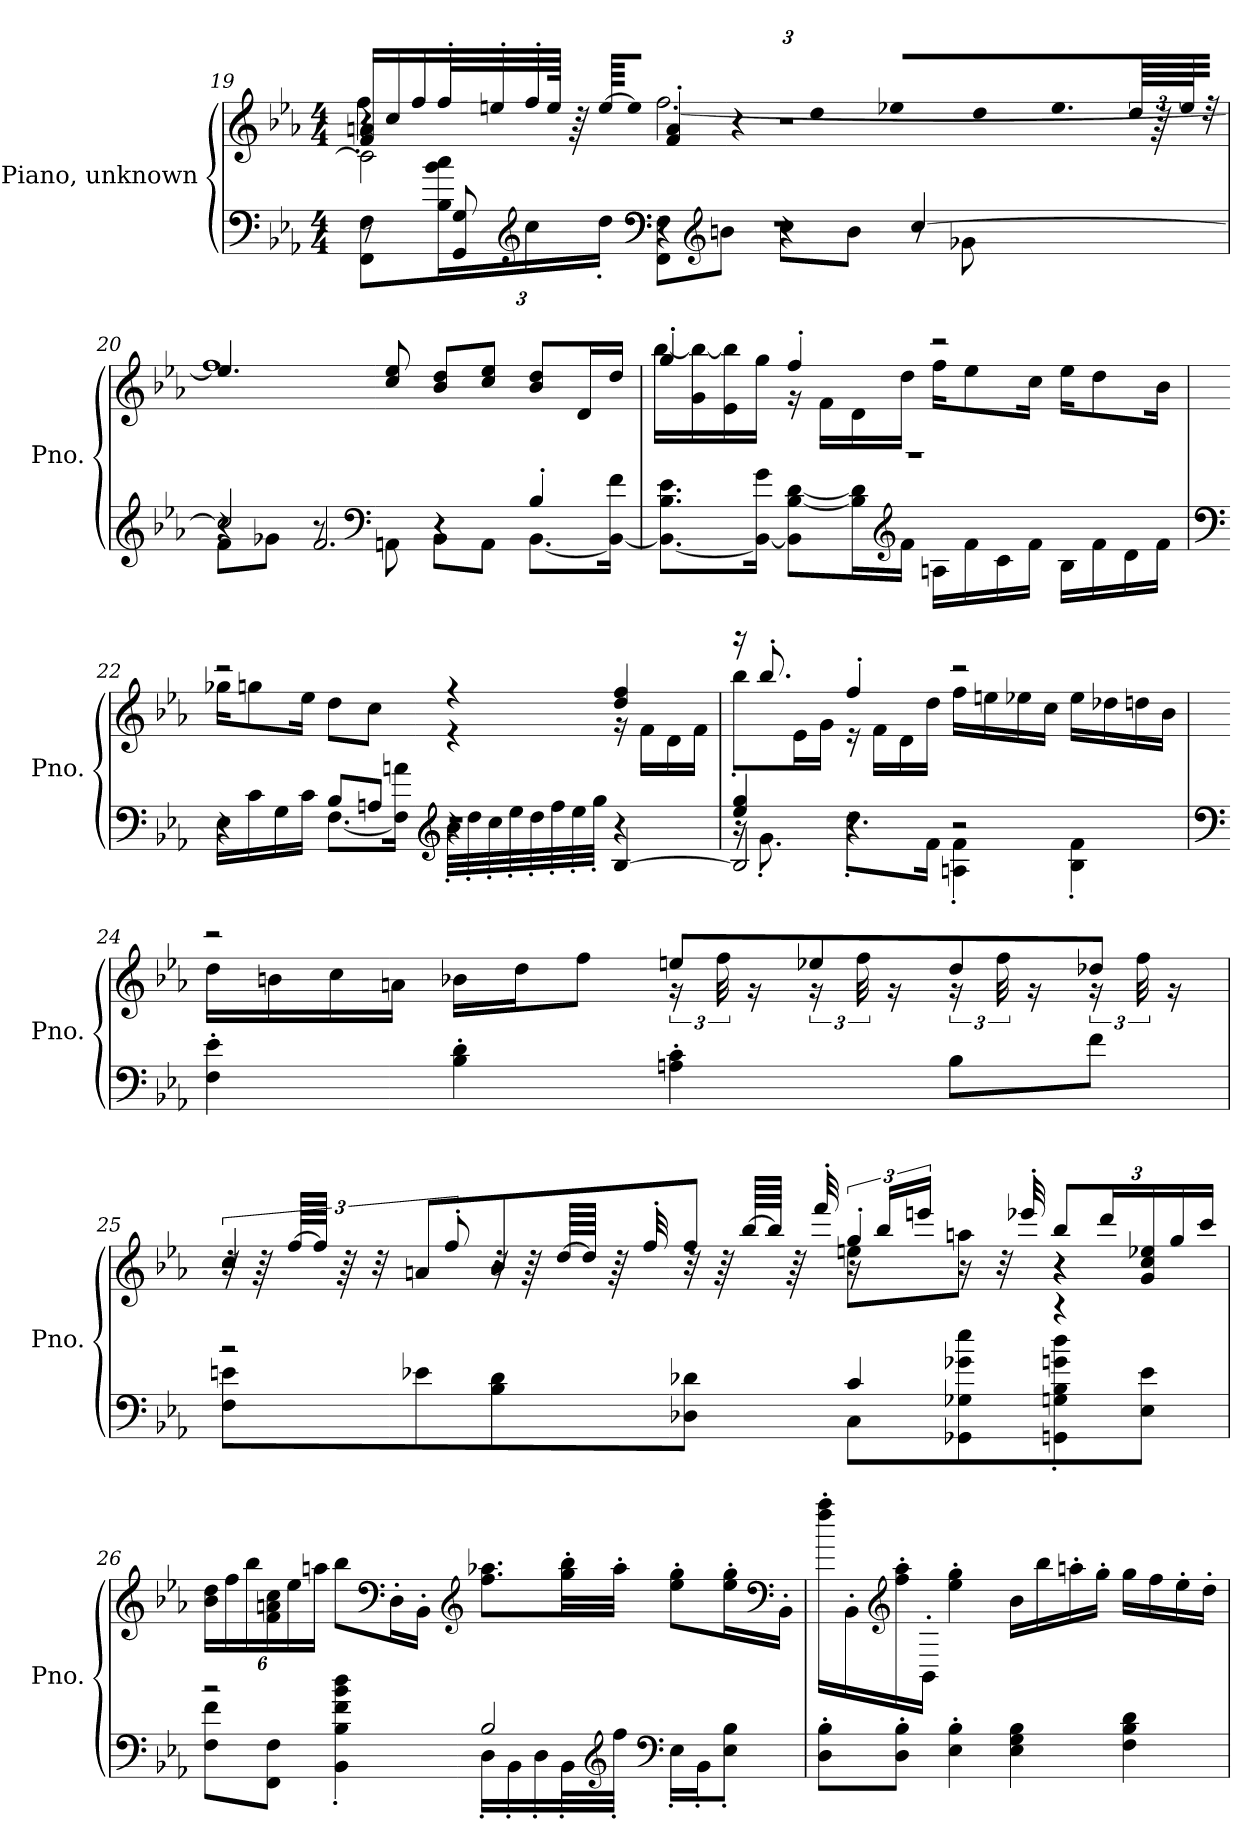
**kern	**kern
*part1	*part1
*staff2	*staff1
*I"Piano, unknown	*
*I'Pno.	*
!!LO:LB:g=z
*clefF4	*clefG2
*k[b-e-a-]	*k[b-e-a-]
*M4/4	*M4/4
=19	=19
*^	*
*	*^	*
*	*	*	*Xbrackettup
*	*	*	*^
*	*	*	*	*^
*	*	*	*	*	*^
1r	8FF\ 8F\L	8r	24f/ 24an/LL	4ff'\	4r	2c\]
.	.	.	24cc/	.	.	.
.	.	.	24ff/	.	.	.
*	*Xbrackettup	*	*	*	*	*
.	24B-\ 24b-\ 24cc\L	8GG/ 8G/	48ff'/L	.	.	.
.	.	.	48een'/	.	.	.
*clefG2	*	*	*	*	*	*
.	24cc\	.	48ff'/	.	.	.
*	*	*	*brackettup	*	*	*
.	.	.	96ee/JJJk	.	.	.
.	.	.	96r	.	.	.
.	24dd'\JJ	.	[96ee/KLLL	.	.	.
.	.	.	32ee/JJJ]	.	.	.
*clefF4	*	*	*	*	*	*
.	8FF\ 8F\L	4r	8r	[2.ff\	4f/' 4a/'	.
*clefG2	*	*	*	*	*	*
.	8bn\J	.	8dd/	.	.	.
.	8cc\L	4r	8ee-X/L	.	2r	2r
.	8b\J	.	8dd/	.	.	.
.	8r	[4cc/	8.ee-/	.	.	.
.	8g-X\	.	.	.	.	.
.	.	.	96dd/Jkkk	.	.	.
.	.	.	96r	.	.	.
.	.	.	96ee-/	.	.	.
.	.	.	32r	.	.	.
*	*	*	*	*v	*v	*v
=20	=20	=20	=20	=20
4r	8f\L	2cc/]	4.ee-/	1ff]
.	8g-X\J	.	.	.
2.f/	8r	.	.	.
*clefF4	*	*	*	*
.	8AAn\	.	8cc/ 8ee-/	.
.	8BB-\L	4r	8b-/ 8dd/L	.
.	8AA\J	.	8cc/ 8ee-/J	.
.	[8.BB-\L	4B-'/	8b-/ 8dd/L	.
.	.	.	16d/L	.
.	16BB-\_ 16f\Jk	.	16dd/JJ	.
*	*v	*v	*	*
!!LO:LB:g=z	!!
=21	=21	=21	=21
1r	8.BB-\_ 8.B-\ 8.e-\L	4gg'/	[16bb-\LL
.	.	.	16g\ 16bb-\_
.	.	.	16e-\ 16bb-\]
.	16BB-\_ 16g\Jk	.	16gg\JJ
.	8BB-\] [8B-\ [8d\L	4ff'/	16r
.	.	.	16f\LL
.	16B-\] 16d\]L	.	16d\
*clefG2	*	*	*
.	16f\JJ	.	16dd\JJ
.	16An\LL	2r	16ff\KL
.	16f\	.	8ee-\
.	16c\	.	.
.	16f\JJ	.	16cc\Jk
.	16B-\LL	.	16ee-\KL
.	16f\	.	8dd\
.	16d\	.	.
.	16f\JJ	.	16b-\Jk
*v	*v	*	*
=22	=22	=22
*clefF4	*	*
*^	*	*
*	*^	*	*
1r	16E-\LL	4r	2r	16gg-X\KL
.	16c\	.	.	8ggn\
.	16G\	.	.	.
.	16c\JJ	.	.	16ee-\Jk
.	[8.F\L	8B-/L	.	8dd\L
.	.	8An/J	.	8cc\J
.	16F\] 16an\Jk	.	.	.
*clefG2	*	*	*	*
.	32b-'\LLL	4r	4r	4r
.	32dd'\	.	.	.
.	32cc'\	.	.	.
.	32ee-'\	.	.	.
.	32dd'\	.	.	.
.	32ff'\	.	.	.
.	32ee-'\	.	.	.
.	32gg'\JJJ	.	.	.
.	4r	[4B-/	4dd/ 4ff/	16r
.	.	.	.	16f\LL
.	.	.	.	16d\
.	.	.	.	16f\JJ
!!LO:LB:g=z	!!
=23	=23	=23	=23	=23
4ee-/ 4gg/	16r	2B-/]	16r	8bb-'\L
.	8.g'\	.	8.bb-'/	.
.	.	.	.	16e-\L
.	.	.	.	16g\JJ
4r	8.dd'\L	.	4ff'/	16r
.	.	.	.	16f\LL
.	.	.	.	16d\
.	16f\Jk	.	.	16dd\JJ
2r	4An\' 4f\'	2r	2r	16ff\LL
.	.	.	.	16een\
.	.	.	.	16ee-X\
.	.	.	.	16cc\JJ
.	4B-\' 4f\'	.	.	16ee-\LL
.	.	.	.	16dd-X\
.	.	.	.	16ddn\
.	.	.	.	16b-\JJ
*v	*v	*v	*	*
=24	=24	=24
*clefF4	*	*
4F\' 4e-\'	2r	16dd\LL
.	.	16bn\
.	.	16cc\
.	.	16an\JJ
4B-\' 4d\'	.	16b-X\LL
.	.	16dd\J
.	.	8ff\J
4An\' 4c\'	8een/L	24r
.	.	48ff\
.	.	16r
.	8ee-X/	24r
.	.	48ff\
.	.	16r
8B-\L	8dd/	24r
.	.	48ff\
.	.	16r
8f\J	8dd-X/J	24r
.	.	48ff\
.	.	16r
!!LO:PB:g=z
=25	=25	=25
*^	*	*^
2r	8F\ 8en\L	6cc/	2r	32r
.	.	.	.	64r
.	.	.	.	[64ff/LLLL
.	.	.	.	64ff/JJJJ]
.	.	.	.	64r
.	.	.	.	32r
.	8e-X\	.	.	8an/L
.	.	12ff'/	.	.
.	8B-\ 8d\	32r	.	8b-/
.	.	64r	.	.
.	.	[64dd/LLLL	.	.
.	.	64dd/JJJJ]	.	.
.	.	64r	.	.
.	.	32ff'/	.	.
.	8D-X\ 8d-X\J	32r	.	8ff/J
.	.	64r	.	.
.	.	[64bb-/LLLL	.	.
.	.	64bb-/JJJJ]	.	.
.	.	64r	.	.
.	.	32fff'/	.	.
4c/	8C\L	24r	8een\L	4gg'/
.	.	24bb-/LL	.	.
.	.	24eeen/JJ	.	.
.	8GG-X\ 8G-X\ 8g-X\ 8ee-\	16r	8aan\J	.
.	.	32r	.	.
.	.	32eee-X'/	.	.
*	*	*Xbrackettup	*	*
4r	8GGn\' 8Gn\' 8B-\' 8gn\' 8dd\'	12bb-/L	4r	4r
.	.	24ddd/L	.	.
.	8E-\ 8e-\J	24g/ 24cc/ 24ee-X/	.	.
.	.	24gg/	.	.
.	.	24ccc/JJ	.	.
*	*	*v	*v	*v
!!LO:LB:g=z
=26	=26	=26
2r	8F\ 8f\L	24b-\ 24dd\LL
.	.	24ff\
.	.	24bb-\
.	8FF\ 8F\J	24f\ 24an\ 24cc\
.	.	24ee-\
.	.	24aan\JJ
.	4BB-\' 4B-\' 4f\' 4b-\' 4dd\'	8bb-\L
*	*	*clefF4
.	.	16D'\L
.	.	16BB-'\JJ
*	*	*clefG2
2B-/	16D'\LL	8.ff\ 8.aa-X\L
.	16BB-'\	.
.	16D'\	.
.	32BB-'\L	32gg\' 32bb-\'LL
*clefG2	*	*
.	32ff'\JJJ	32aa-'\JJJ
*clefF4	*	*
.	16E-'\LL	8ee-\' 8gg\'L
.	16BB-'\J	.
.	8E-\' 8B-\'J	16ee-\' 16gg\'L
*	*	*clefF4
.	.	16BB-'\JJ
*v	*v	*
=27	=27
8D\' 8B-\'L	16ff\' 16aa-\'LL
.	16BB-'\
*	*clefG2
8D\' 8B-\'J	16ff\' 16aa-\'
.	16BB-'\JJ
4E-\' 4B-\'	4ee-\' 4gg\'
4E-\ 4G\ 4B-\	16b-\LL
.	16bb-\
.	16aan'\
.	16gg'\JJ
4F\ 4B-\ 4d\	16gg\LL
.	16ff\
.	16ee-'\
.	16dd'\JJ
=	=
*-	*-
